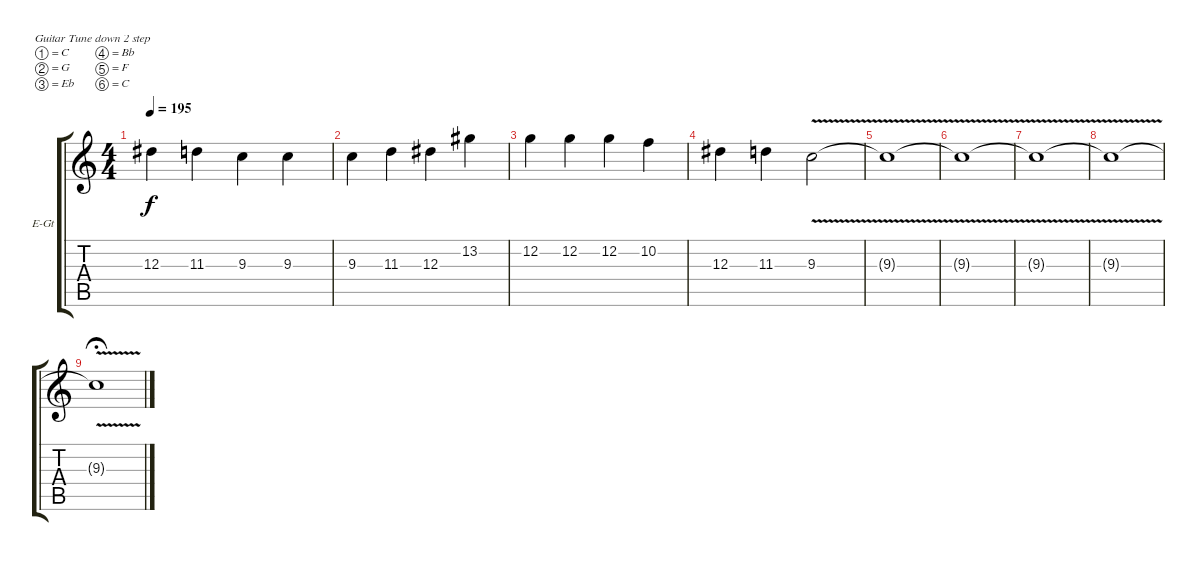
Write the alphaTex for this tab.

\defaultSystemsLayout 4
\bracketExtendMode groupsimilarinstruments
\firstSystemTrackNameOrientation horizontal
\otherSystemsTrackNameOrientation horizontal
\track ("Electric Guitar" "E-Gt") {instrument distortionguitar}
\staff {score tabs}
\tuning (C4 G3 Eb3 Bb2 F2 C2)
\ts (4 4)
\tempo 195
\clef g2
\ks c
12.3.4{dy f} 11.3.4 9.3.4 9.3.4 |
9.3.4 11.3.4 12.3.4 13.2.4 |
12.2.4 12.2.4 12.2.4 10.2.4 |
12.3.4 11.3.4 9.3{v}.2 |
9.3{v t}.1 |
9.3{v t}.1 |
9.3{v t}.1 |
9.3{v t}.1 |
9.3{v t}.1{fermata (medium 0.49)}
